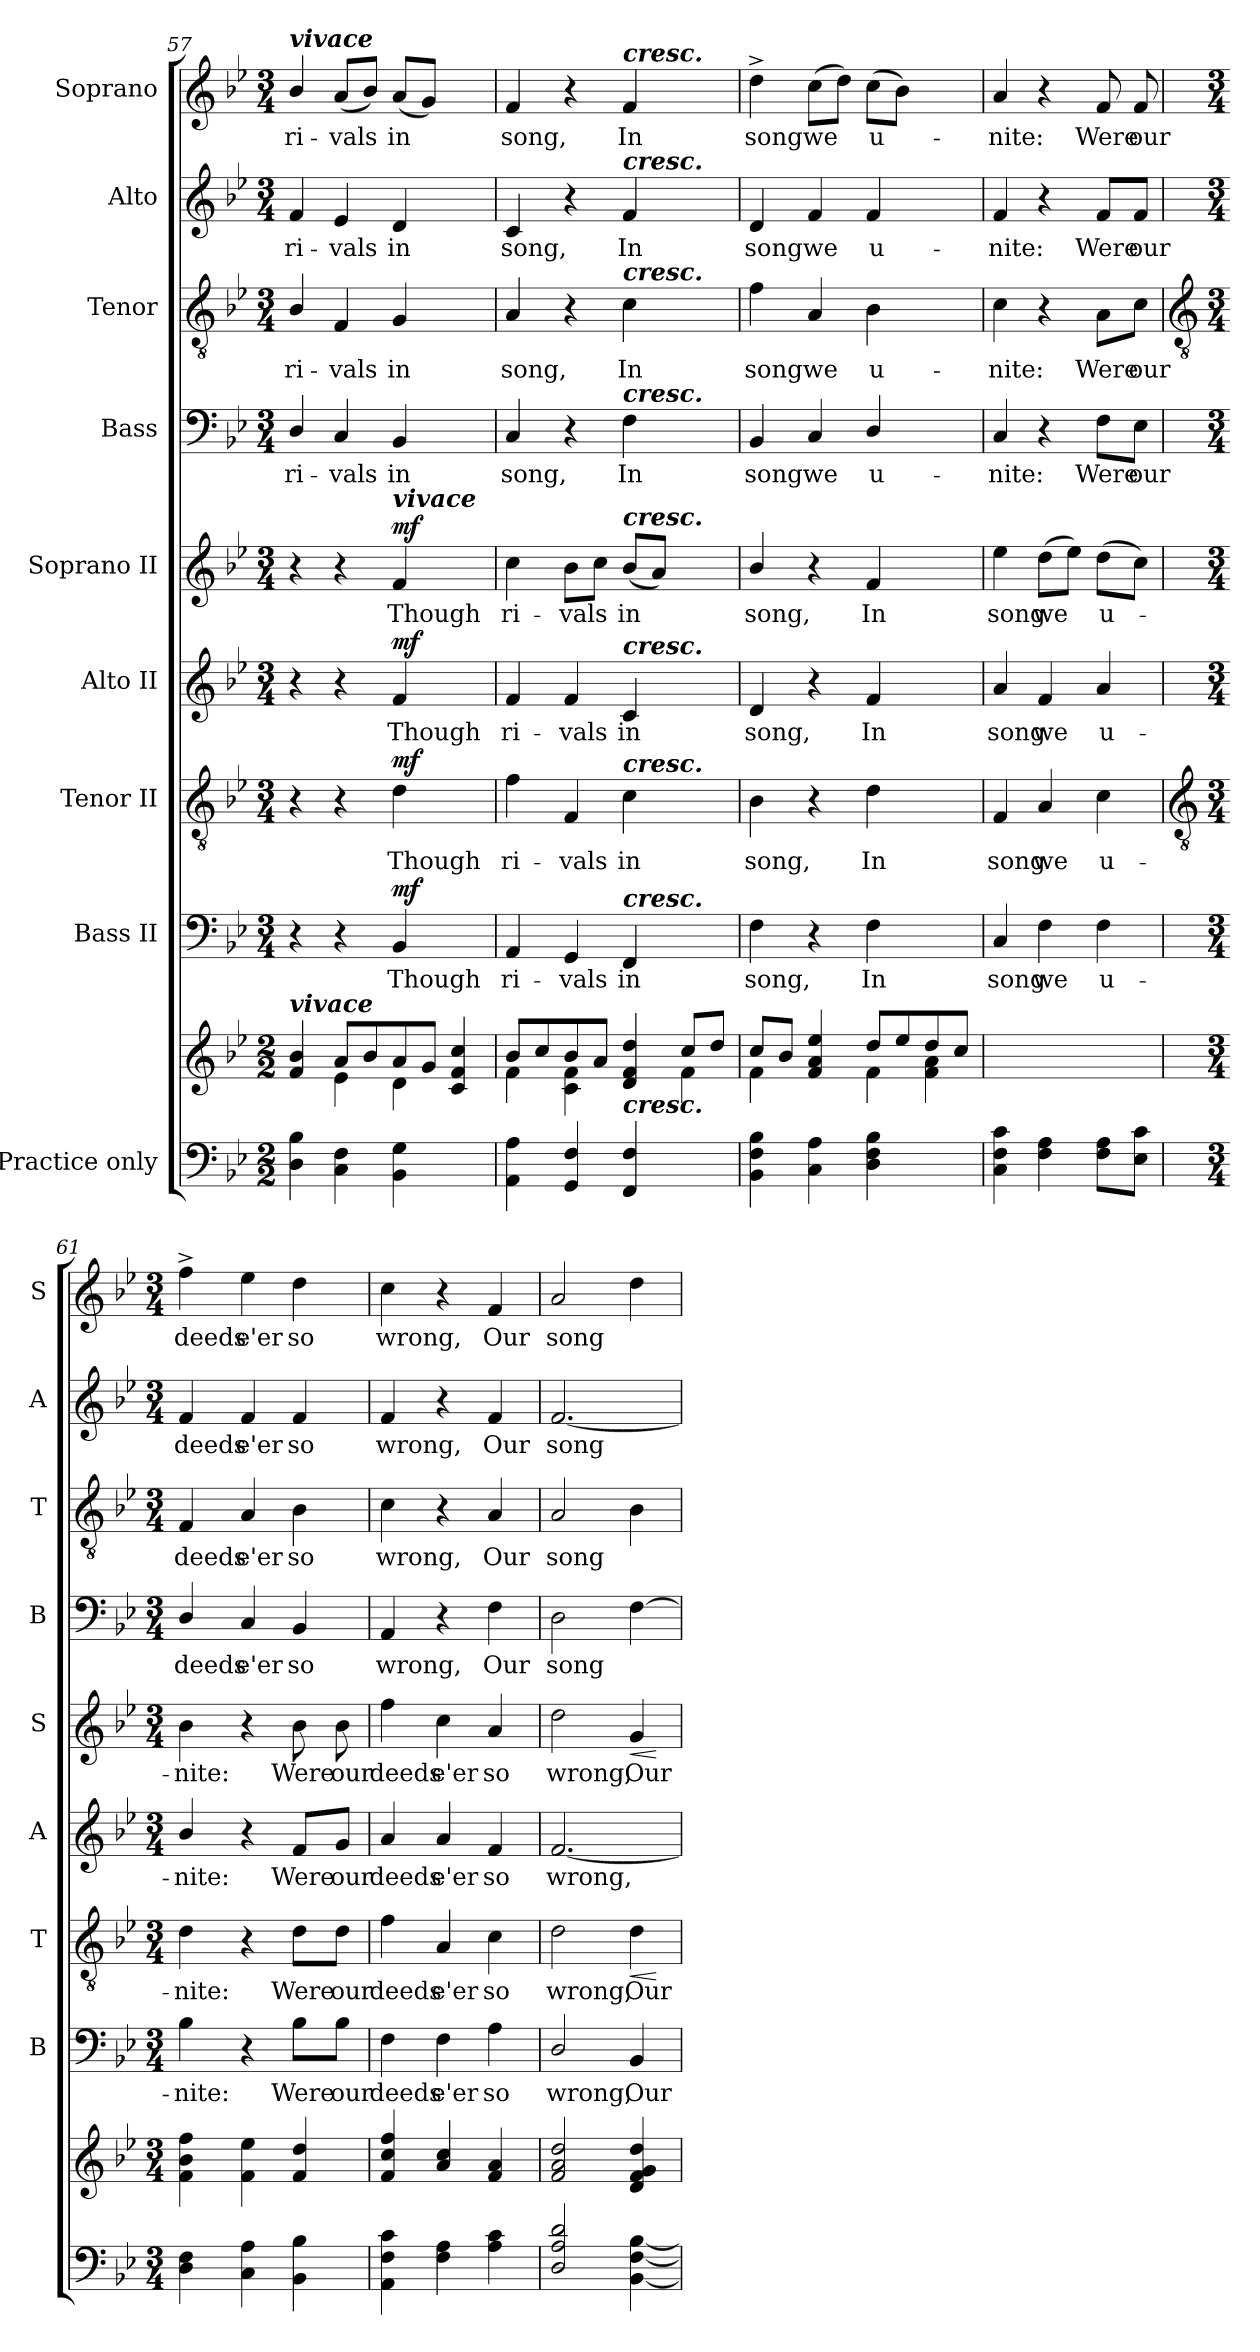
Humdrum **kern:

**kern	**kern	**kern	**text	**dynam	**kern	**text	**dynam	**kern	**text	**dynam	**kern	**text	**dynam	**kern	**text	**kern	**text	**kern	**text	**kern	**text
*part9	*part9	*part8	*part8	*part8	*part7	*part7	*part7	*part6	*part6	*part6	*part5	*part5	*part5	*part4	*part4	*part3	*part3	*part2	*part2	*part1	*part1
*staff10	*staff9	*staff8	*staff8	*staff8	*staff7	*staff7	*staff7	*staff6	*staff6	*staff6	*staff5	*staff5	*staff5	*staff4	*staff4	*staff3	*staff3	*staff2	*staff2	*staff1	*staff1
*I"Practice only	*	*I"Bass II	*	*	*I"Tenor II	*	*	*I"Alto II	*	*	*I"Soprano II	*	*	*I"Bass	*	*I"Tenor	*	*I"Alto	*	*I"Soprano	*
*	*	*I'B	*	*	*I'T	*	*	*I'A	*	*	*I'S	*	*	*I'B	*	*I'T	*	*I'A	*	*I'S	*
*clefF4	*clefG2	*clefF4	*	*	*clefGv2	*	*	*clefG2	*	*	*clefG2	*	*	*clefF4	*	*clefGv2	*	*clefG2	*	*clefG2	*
*k[b-e-]	*k[b-e-]	*k[b-e-]	*	*	*k[b-e-]	*	*	*k[b-e-]	*	*	*k[b-e-]	*	*	*k[b-e-]	*	*k[b-e-]	*	*k[b-e-]	*	*k[b-e-]	*
*B-:	*B-:	*B-:	*	*	*B-:	*	*	*B-:	*	*	*B-:	*	*	*B-:	*	*B-:	*	*B-:	*	*B-:	*
*M2/2	*M2/2	*M3/4	*	*	*M3/4	*	*	*M3/4	*	*	*M3/4	*	*	*M3/4	*	*M3/4	*	*M3/4	*	*M3/4	*
=57	=57	=57	=57	=57	=57	=57	=57	=57	=57	=57	=57	=57	=57	=57	=57	=57	=57	=57	=57	=57	=57
*	*^	*	*	*	*	*	*	*	*	*	*	*	*	*	*	*	*	*	*	*	*
!	!	!	!	!	!	!	!	!	!	!	!	!	!	!	!	!	!	!	!	!	!LO:TX:a:Bi:t=vivace	!
!	!LO:TX:a:Bi:t=vivace	!	!	!	!	!	!	!	!	!	!	!	!	!	!	!	!	!	!	!	!	!
!	!	!	!	!	!	!	!	!	!	!	!	!	!	!	!	!LO:LY:b	!	!LO:LY:b	!	!LO:LY:b	!	!LO:LY:b
4D 4B-	4f/ 4b-/	4ryy	4r	.	.	4r	.	.	4r	.	.	4r	.	.	4D/	ri-	4B-/	ri-	4f	ri-	4b-/	ri-
!	!	!	!	!	!	!	!	!	!	!	!	!	!	!	!	!LO:LY:b	!	!LO:LY:b	!	!LO:LY:b	!	!LO:LY:b
4C 4F	8a/L	4e-\	4r	.	.	4r	.	.	4r	.	.	4r	.	.	4C	-vals	4F	-vals	4e-	-vals	(<8aL	-vals
.	8b-/	.	.	.	.	.	.	.	.	.	.	.	.	.	.	.	.	.	.	.	8b-J)	.
!	!	!	!	!	!	!	!	!	!	!	!	!LO:TX:a:Bi:t=vivace	!	!	!	!	!	!	!	!	!	!
!	!	!	!	!LO:LY:b	!LO:DY:b	!	!LO:LY:b	!LO:DY:b	!	!LO:LY:b	!LO:DY:b	!	!LO:LY:b	!LO:DY:b	!	!LO:LY:b	!	!LO:LY:b	!	!LO:LY:b	!	!LO:LY:b
4BB- 4G	8a/	4d\	4BB-	Though	mf	4d	Though	mf	4f	Though	mf	4f	Though	mf	4BB-	in	4G	in	4d	in	(<8aL	in
.	8g/J	.	.	.	.	.	.	.	.	.	.	.	.	.	.	.	.	.	.	.	8gJ)	.
4ryy	4c/ 4f/ 4cc/	4ryy	4ryy	.	.	4ryy	.	.	4ryy	.	.	4ryy	.	.	4ryy	.	4ryy	.	4ryy	.	4ryy	.
=58	=58	=58	=58	=58	=58	=58	=58	=58	=58	=58	=58	=58	=58	=58	=58	=58	=58	=58	=58	=58	=58	=58
!	!	!	!	!LO:LY:b	!	!	!LO:LY:b	!	!	!LO:LY:b	!	!	!LO:LY:b	!	!	!LO:LY:b	!	!LO:LY:b	!	!LO:LY:b	!	!LO:LY:b
4AA 4A	8b-/L	4f\	4AA	ri-	.	4f	ri-	.	4f	ri-	.	4cc	ri-	.	4C	song,	4A	song,	4c	song,	4f	song,
.	8cc/	.	.	.	.	.	.	.	.	.	.	.	.	.	.	.	.	.	.	.	.	.
!	!	!	!	!LO:LY:b	!	!	!LO:LY:b	!	!	!LO:LY:b	!	!	!LO:LY:b	!	!	!	!	!	!	!	!	!
4GG 4F	8b-/	4c\ 4f\	4GG	-vals	.	4F	-vals	.	4f	-vals	.	8b-L	-vals	.	4r	.	4r	.	4r	.	4r	.
.	8a/J	.	.	.	.	.	.	.	.	.	.	8ccJ	.	.	.	.	.	.	.	.	.	.
!	!	!	!	!	!	!	!	!	!	!	!	!	!	!	!	!	!	!	!	!	!LO:TX:a:Bi:t=cresc.	!
!	!	!	!	!	!	!	!	!	!	!	!	!	!	!	!	!	!	!	!LO:TX:a:Bi:t=cresc.	!	!	!
!	!	!	!	!	!	!	!	!	!	!	!	!	!	!	!	!	!LO:TX:a:Bi:t=cresc.	!	!	!	!	!
!	!	!	!	!	!	!	!	!	!	!	!	!	!	!	!LO:TX:a:Bi:t=cresc.	!	!	!	!	!	!	!
!	!	!	!	!	!	!	!	!	!	!	!	!LO:TX:a:Bi:t=cresc.	!	!	!	!	!	!	!	!	!	!
!	!	!	!	!	!	!	!	!	!LO:TX:a:Bi:t=cresc.	!	!	!	!	!	!	!	!	!	!	!	!	!
!	!	!	!	!	!	!LO:TX:a:Bi:t=cresc.	!	!	!	!	!	!	!	!	!	!	!	!	!	!	!	!
!	!	!	!LO:TX:a:Bi:t=cresc.	!	!	!	!	!	!	!	!	!	!	!	!	!	!	!	!	!	!	!
!LO:TX:a:Bi:t=cresc.	!	!	!	!	!	!	!	!	!	!	!	!	!	!	!	!	!	!	!	!	!	!
!	!	!	!	!LO:LY:b	!	!	!LO:LY:b	!	!	!LO:LY:b	!	!	!LO:LY:b	!	!	!LO:LY:b	!	!LO:LY:b	!	!LO:LY:b	!	!LO:LY:b
4FF 4F	4d/ 4f/ 4dd/	4ryy	4FF	in	.	4c	in	.	4c	in	.	(<8b-L	in	.	4F	In	4c	In	4f	In	4f	In
.	.	.	.	.	.	.	.	.	.	.	.	8aJ)	.	.	.	.	.	.	.	.	.	.
4ryy	8cc/L	4f\	4ryy	.	.	4ryy	.	.	4ryy	.	.	4ryy	.	.	4ryy	.	4ryy	.	4ryy	.	4ryy	.
.	8dd/J	.	.	.	.	.	.	.	.	.	.	.	.	.	.	.	.	.	.	.	.	.
=59	=59	=59	=59	=59	=59	=59	=59	=59	=59	=59	=59	=59	=59	=59	=59	=59	=59	=59	=59	=59	=59	=59
!	!	!	!	!LO:LY:b	!	!	!LO:LY:b	!	!	!LO:LY:b	!	!	!LO:LY:b	!	!	!LO:LY:b	!	!LO:LY:b	!	!LO:LY:b	!	!LO:LY:b
4BB- 4F 4B-	8cc/L	4f\	4F	song,	.	4B-	song,	.	4d	song,	.	4b-/	song,	.	4BB-	song	4f	song	4d	song	4dd^	song
.	8b-/J	.	.	.	.	.	.	.	.	.	.	.	.	.	.	.	.	.	.	.	.	.
!	!	!	!	!	!	!	!	!	!	!	!	!	!	!	!	!LO:LY:b	!	!LO:LY:b	!	!LO:LY:b	!	!LO:LY:b
4C 4A	4f/ 4a/ 4ee-/	4ryy	4r	.	.	4r	.	.	4r	.	.	4r	.	.	4C	we	4A	we	4f	we	(>8ccL	we
.	.	.	.	.	.	.	.	.	.	.	.	.	.	.	.	.	.	.	.	.	8ddJ)	.
!	!	!	!	!LO:LY:b	!	!	!LO:LY:b	!	!	!LO:LY:b	!	!	!LO:LY:b	!	!	!LO:LY:b	!	!LO:LY:b	!	!LO:LY:b	!	!LO:LY:b
4D 4F 4B-	8dd/L	4f\	4F	In	.	4d	In	.	4f	In	.	4f	In	.	4D/	u-	4B-	u-	4f	u-	(>8ccL	u-
.	8ee-/	.	.	.	.	.	.	.	.	.	.	.	.	.	.	.	.	.	.	.	8b-J)	.
4ryy	8dd/	4f\ 4a\	4ryy	.	.	4ryy	.	.	4ryy	.	.	4ryy	.	.	4ryy	.	4ryy	.	4ryy	.	4ryy	.
.	8cc/J	.	.	.	.	.	.	.	.	.	.	.	.	.	.	.	.	.	.	.	.	.
*	*v	*v	*	*	*	*	*	*	*	*	*	*	*	*	*	*	*	*	*	*	*	*
=60	=60	=60	=60	=60	=60	=60	=60	=60	=60	=60	=60	=60	=60	=60	=60	=60	=60	=60	=60	=60	=60
!	!	!	!LO:LY:b	!	!	!LO:LY:b	!	!	!LO:LY:b	!	!	!LO:LY:b	!	!	!LO:LY:b	!	!LO:LY:b	!	!LO:LY:b	!	!LO:LY:b
4C 4F 4c	2.ryy	4C	song	.	4F	song	.	4a	song	.	4ee-	song	.	4C	-nite:	4c	-nite:	4f	-nite:	4a	nite:
!	!	!	!LO:LY:b	!	!	!LO:LY:b	!	!	!LO:LY:b	!	!	!LO:LY:b	!	!	!	!	!	!	!	!	!
4F 4A	.	4F	we	.	4A	we	.	4f	we	.	(>8ddL	we	.	4r	.	4r	.	4r	.	4r	.
.	.	.	.	.	.	.	.	.	.	.	8ee-J)	.	.	.	.	.	.	.	.	.	.
!	!	!	!LO:LY:b	!	!	!LO:LY:b	!	!	!LO:LY:b	!	!	!LO:LY:b	!	!	!LO:LY:b	!	!LO:LY:b	!	!LO:LY:b	!	!LO:LY:b
8F 8AL	.	4F	u-	.	4c	u-	.	4a	u-	.	(>8ddL	u-	.	8F\L	Were	8A\L	Were	8f/L	Were	8f	Were
!	!	!	!	!	!	!	!	!	!	!	!	!	!	!	!LO:LY:b	!	!LO:LY:b	!	!LO:LY:b	!	!LO:LY:b
8E- 8cJ	.	.	.	.	.	.	.	.	.	.	8ccJ)	.	.	8E-\J	our	8c\J	our	8f/J	our	8f	our
!!LO:LB:g=z
=61	=61	=61	=61	=61	=61	=61	=61	=61	=61	=61	=61	=61	=61	=61	=61	=61	=61	=61	=61	=61	=61
*	*	*	*	*	*clefGv2	*	*	*	*	*	*	*	*	*	*	*clefGv2	*	*	*	*	*
*M3/4	*M3/4	*M3/4	*	*	*M3/4	*	*	*M3/4	*	*	*M3/4	*	*	*M3/4	*	*M3/4	*	*M3/4	*	*M3/4	*
*^	*^	*	*	*	*	*	*	*	*	*	*	*	*	*	*	*	*	*	*	*	*
!	!	!	!	!	!LO:LY:b	!	!	!LO:LY:b	!	!	!LO:LY:b	!	!	!LO:LY:b	!	!	!LO:LY:b	!	!LO:LY:b	!	!LO:LY:b	!	!LO:LY:b
2ryy	4D 4F	4f 4b- 4ff	2ryy	4B-	-nite:	.	4d	-nite:	.	4b-/	-nite:	.	4b-	nite:	.	4D/	deeds	4F	deeds	4f	deeds	4ff^	deeds
!	!	!	!	!	!	!	!	!	!	!	!	!	!	!	!	!	!LO:LY:b	!	!LO:LY:b	!	!LO:LY:b	!	!LO:LY:b
.	4C 4A	4f 4ee-	.	4r	.	.	4r	.	.	4r	.	.	4r	.	.	4C	e'er	4A	e'er	4f	e'er	4ee-	e'er
!	!	!	!	!	!LO:LY:b	!	!	!LO:LY:b	!	!	!LO:LY:b	!	!	!LO:LY:b	!	!	!LO:LY:b	!	!LO:LY:b	!	!LO:LY:b	!	!LO:LY:b
4ryy	4BB- 4B-	4f 4dd	4ryy	8B-\L	Were	.	8d\L	Were	.	8f/L	Were	.	8b-	Were	.	4BB-	so	4B-	so	4f	so	4dd	so
!	!	!	!	!	!LO:LY:b	!	!	!LO:LY:b	!	!	!LO:LY:b	!	!	!LO:LY:b	!	!	!	!	!	!	!	!	!
.	.	.	.	8B-\J	our	.	8d\J	our	.	8g/J	our	.	8b-	our	.	.	.	.	.	.	.	.	.
=62	=62	=62	=62	=62	=62	=62	=62	=62	=62	=62	=62	=62	=62	=62	=62	=62	=62	=62	=62	=62	=62	=62	=62
!LO:N:vis=1	!	!	!LO:N:vis=1	!	!LO:LY:b	!	!	!LO:LY:b	!	!	!LO:LY:b	!	!	!LO:LY:b	!	!	!LO:LY:b	!	!LO:LY:b	!	!LO:LY:b	!	!LO:LY:b
2.ryy	4AA 4F 4c	4f 4cc 4ff	2.ryy	4F	deeds	.	4f	deeds	.	4a	deeds	.	4ff	deeds	.	4AA	wrong,	4c	wrong,	4f	wrong,	4cc	wrong,
!	!	!	!	!	!LO:LY:b	!	!	!LO:LY:b	!	!	!LO:LY:b	!	!	!LO:LY:b	!	!	!	!	!	!	!	!	!
.	4F 4A	4a 4cc	.	4F	e'er	.	4A	e'er	.	4a	e'er	.	4cc	e'er	.	4r	.	4r	.	4r	.	4r	.
!	!	!	!	!	!LO:LY:b	!	!	!LO:LY:b	!	!	!LO:LY:b	!	!	!LO:LY:b	!	!	!LO:LY:b	!	!LO:LY:b	!	!LO:LY:b	!	!LO:LY:b
.	4A 4c	4f 4a	.	4A	so	.	4c	so	.	4f	so	.	4a	so	.	4F	Our	4A	Our	4f	Our	4f	Our
=63	=63	=63	=63	=63	=63	=63	=63	=63	=63	=63	=63	=63	=63	=63	=63	=63	=63	=63	=63	=63	=63	=63	=63
!LO:N:vis=1	!	!	!LO:N:vis=1	!	!LO:LY:b	!	!	!LO:LY:b	!	!	!LO:LY:b	!	!	!LO:LY:b	!	!	!LO:LY:b	!	!LO:LY:b	!	!LO:LY:b	!	!LO:LY:b
2.ryy	2D/ 2A/ 2d/	2f 2a 2dd	2.ryy	2D/	wrong,	.	2d	wrong,	.	[2.f	wrong,	.	2dd	wrong,	.	2D	song	2A	song	[2.f	song	2a	song
!	!	!	!	!	!LO:LY:b	!	!	!LO:LY:b	!LO:HP:b	!	!	!	!	!LO:LY:b	!LO:HP:b	!	!	!	!	!	!	!	!
.	[4BB- [4F [4B-	4d 4f 4g 4dd	.	4BB-	Our	.	4d	Our	<	.	.	.	4g	Our	<	[4F	.	4B-	.	.	.	4dd	.
*v	*v	*	*	*	*	*	*	*	*	*	*	*	*	*	*	*	*	*	*	*	*	*	*
*	*v	*v	*	*	*	*	*	*	*	*	*	*	*	*	*	*	*	*	*	*	*	*
.	.	.	.	.	.	.	[	.	.	.	.	.	[	.	.	.	.	.	.	.	.
=	=	=	=	=	=	=	=	=	=	=	=	=	=	=	=	=	=	=	=	=	=
*-	*-	*-	*-	*-	*-	*-	*-	*-	*-	*-	*-	*-	*-	*-	*-	*-	*-	*-	*-	*-	*-
